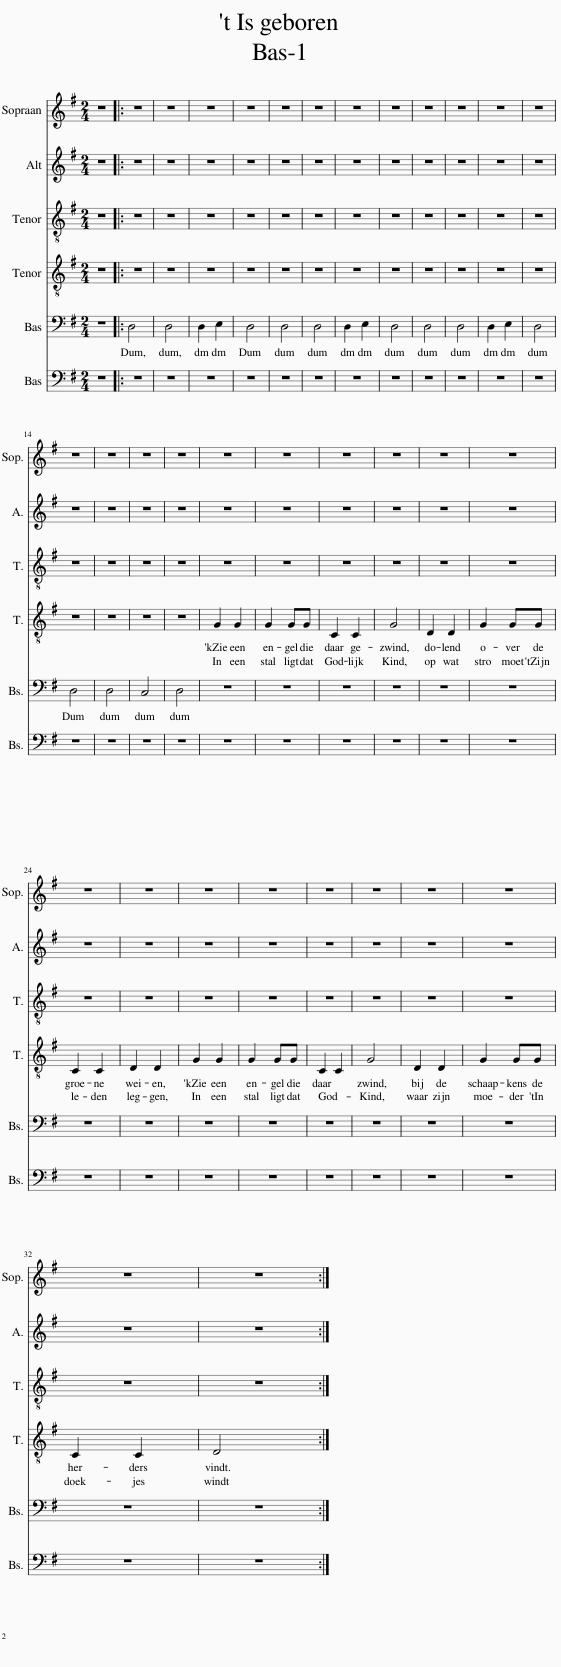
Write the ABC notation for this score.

X:1
%%score 1 2
L:1/8
M:2/4
I:linebreak $
K:G
V:1 treble-8
V:2 bass
V:1
 z4 |: z4 | z4 | z4 | z4 | %5
 z4 | z4 | z4 | z4 | z4 | %10
 z4 | z4 | z4 |$ z4 | z4 | %15
 z4 | z4 | G2 G2 | G2 GG | C2 C2 | %20
 G4 | D2 D2 | G2 GG |$ C2 C2 | D2 D2 | %25
 G2 G2 | G2 GG | C2 C2 | G4 | D2 D2 | %30
 G2 GG |$ C2 C2 | D4 :| %33
V:2
 z4 |: D,4 | D,4 | D,2 E,2 | D,4 | %5
 D,4 | D,4 | D,2 E,2 | D,4 | D,4 | %10
 D,4 | D,2 E,2 | D,4 |$ D,4 | D,4 | %15
 C,4 | D,4 | z4 | z4 | z4 | %20
 z4 | z4 | z4 |$ z4 | z4 | %25
 z4 | z4 | z4 | z4 | z4 | %30
 z4 |$ z4 | z4 :| %33
